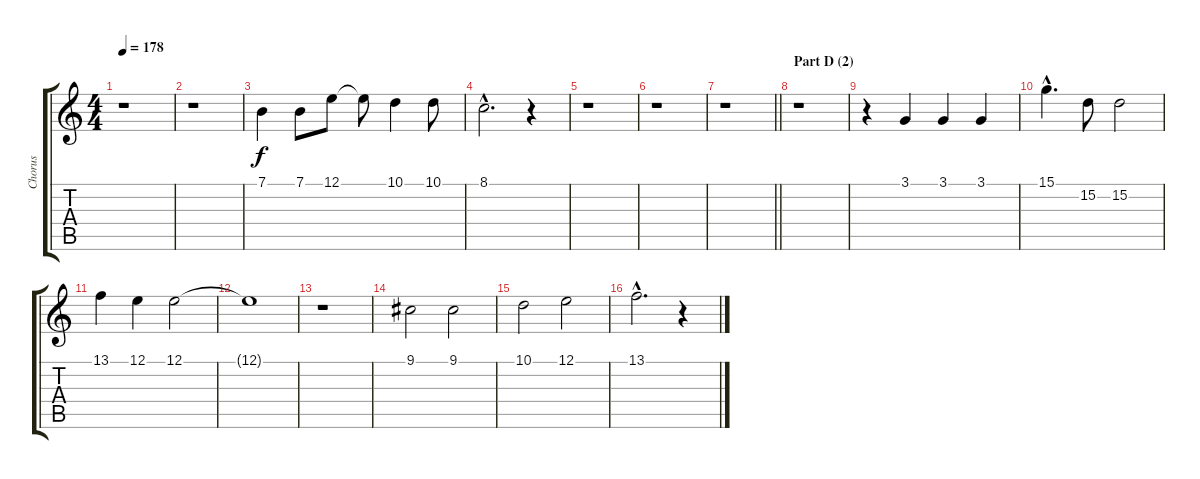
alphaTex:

\track ("Chorus" "Chorus") {instrument trumpet}
\staff {score tabs}
\tuning (E4 B3 G3 D3 A2 E2) {hide}
\ts (4 4)
\tempo 178
\clef g2
\ks c
r.1{dy f} |
r.1 |
7.1.4 7.1.8 12.1.8 12.1{t}.8 10.1.4 10.1.8 |
8.1{hac}.2{d} r.4 |
r.1 |
r.1 |
\barLineRight lightlight
r.1 |
\section ("" "Part D (2)")
r.1 |
r.4 3.1.4 3.1.4 3.1.4 |
15.1{hac}.4{d} 15.2.8 15.2.2 |
13.1.4 12.1.4 12.1.2 |
12.1{t}.1 |
r.1 |
9.1.2 9.1.2 |
10.1.2 12.1.2 |
13.1{hac}.2{d} r.4
